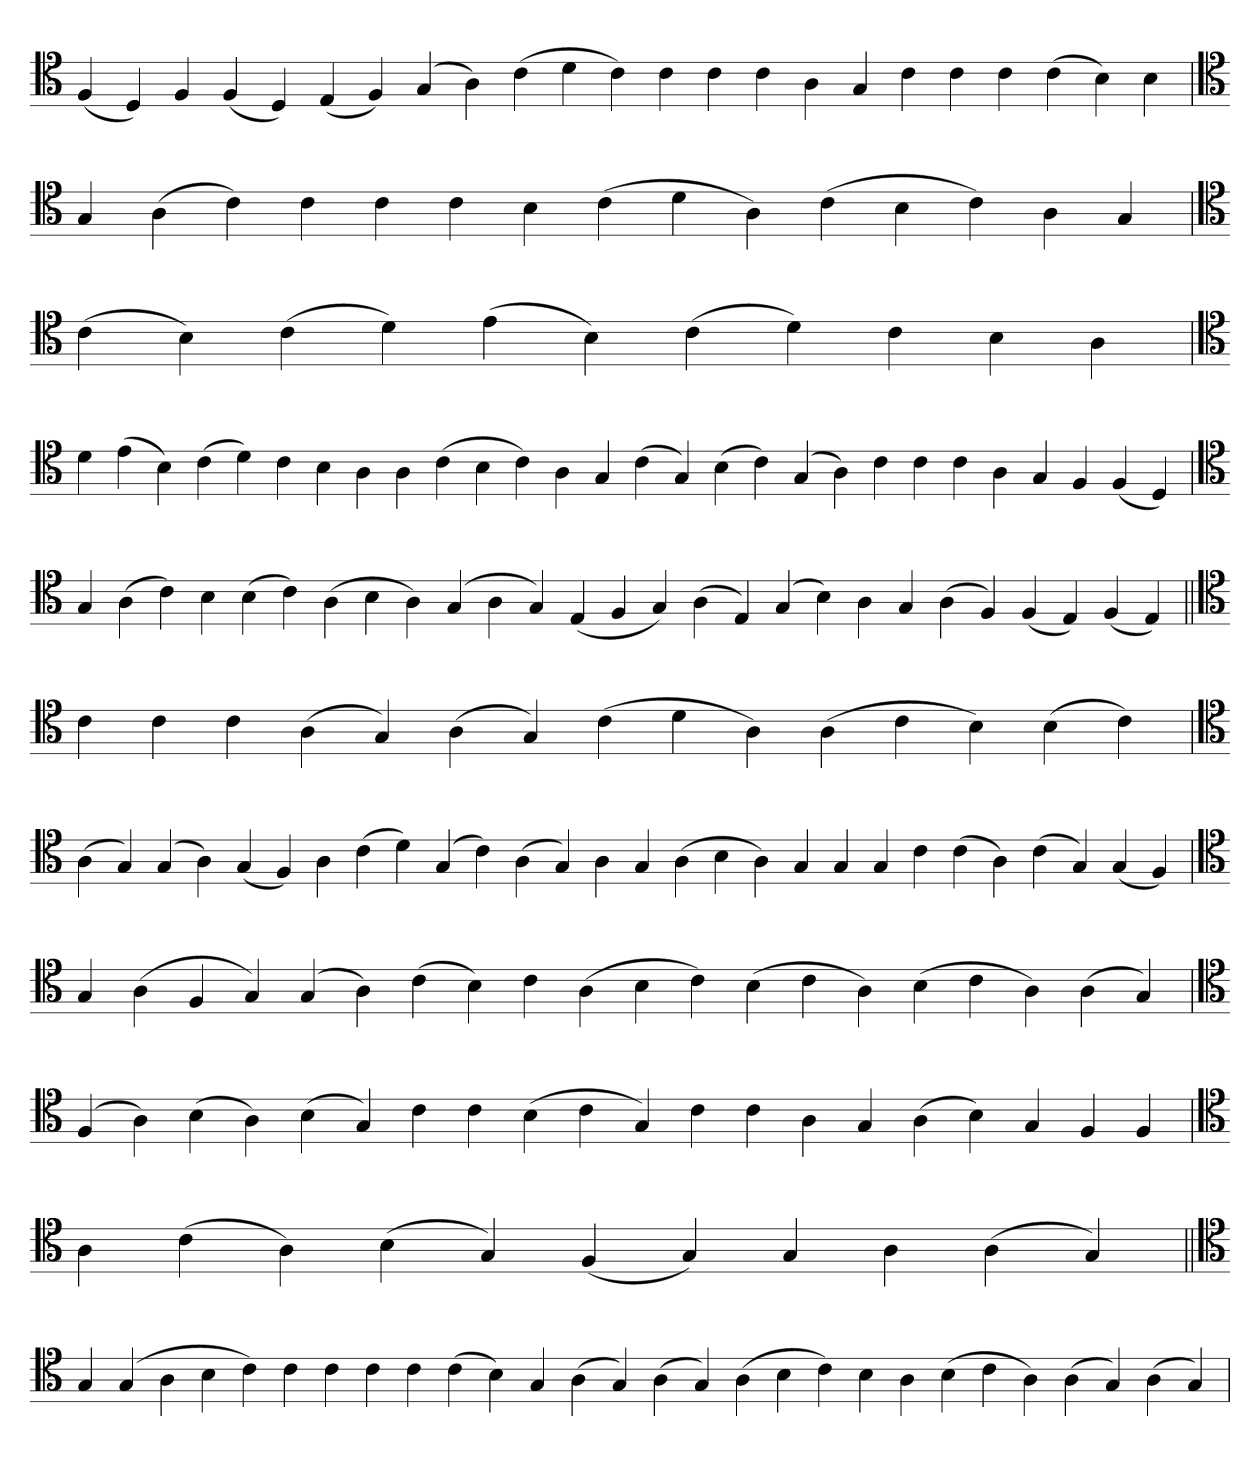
**kern
*part1
*staff1
*clefC4
=
(4F
4D)
4F
(4F
4D)
(4E
4F)
(4G
4A)
(4c
4d
4c)
4c
4c
4c
4A
4G
4c
4c
4c
(4c
4B)
4B
=
*clefC4
4G
(4A
4c)
4c
4c
4c
4B
(4c
4d
4A)
(4c
4B
4c)
4A
4G
=`
*clefC4
(4c
4B)
(4c
4d)
(4e
4B)
(4c
4d)
4c
4B
4A
=`
*clefC4
4d
(4e
4B)
(4c
4d)
4c
4B
4A
4A
(4c
4B
4c)
4A
4G
(4c
4G)
(4B
4c)
(4G
4A)
4c
4c
4c
4A
4G
4F
(4F
4D)
='
*clefC4
4G
(4A
4c)
4B
(4B
4c)
(4A
4B
4A)
(4G
4A
4G)
(4E
4F
4G)
(4A
4E)
(4G
4B)
4A
4G
(4A
4F)
(4F
4E)
(4F
4E)
=||
*clefC4
4c
4c
4c
(4A
4G)
(4A
4G)
(4c
4d
4A)
(4A
4c
4B)
(4B
4c)
='
*clefC4
(4A
4G)
(4G
4A)
(4G
4F)
4A
(4c
4d)
(4G
4c)
(4A
4G)
4A
4G
(4A
4B
4A)
4G
4G
4G
4c
(4c
4A)
(4c
4G)
(4G
4F)
=
*clefC4
4G
(4A
4F
4G)
(4G
4A)
(4c
4B)
4c
(4A
4B
4c)
(4B
4c
4A)
(4B
4c
4A)
(4A
4G)
='
*clefC4
(4F
4A)
(4B
4A)
(4B
4G)
4c
4c
(4B
4c
4G)
4c
4c
4A
4G
(4A
4B)
4G
4F
4F
=`
*clefC4
4A
(4c
4A)
(4B
4G)
(4F
4G)
4G
4A
(4A
4G)
=||
*clefC4
4G
(4G
4A
4B
4c)
4c
4c
4c
4c
(4c
4B)
4G
(4A
4G)
(4A
4G)
(4A
4B
4c)
4B
4A
(4B
4c
4A)
(4A
4G)
(4A
4G)
='
*-
